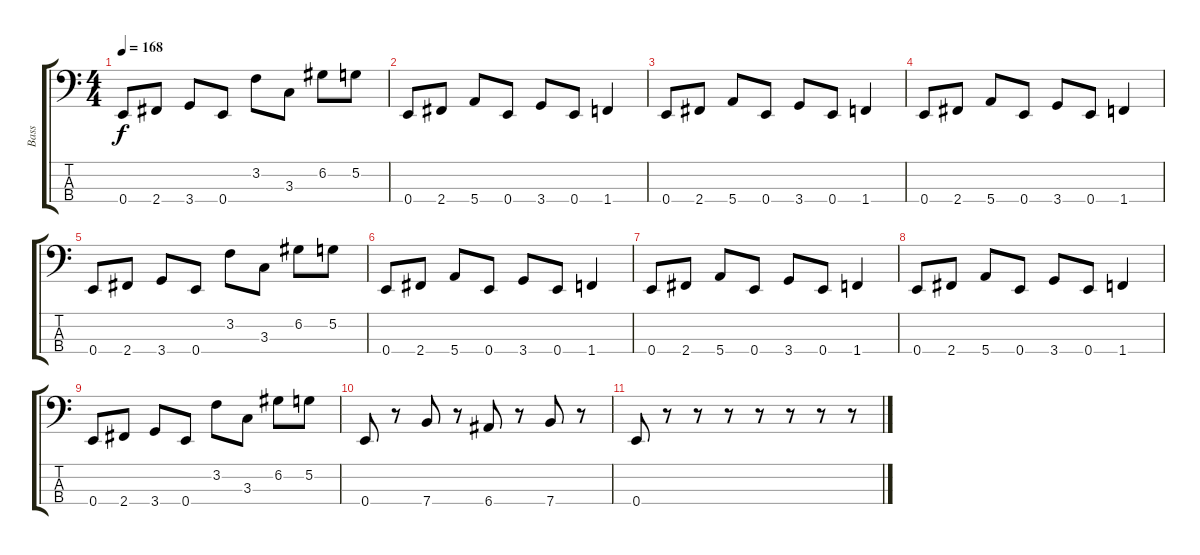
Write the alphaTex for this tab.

\track ("Bass" "Bass") {instrument electricbasspick}
\staff {score tabs}
\tuning (G2 D2 A1 E1) {hide}
\ts (4 4)
\tempo 168
\clef f4
\ks c
0.4.8{dy f} 2.4.8 3.4.8 0.4.8 3.2.8 3.3.8 6.2.8 5.2.8 |
0.4.8 2.4.8 5.4.8 0.4.8 3.4.8 0.4.8 1.4.4 |
0.4.8 2.4.8 5.4.8 0.4.8 3.4.8 0.4.8 1.4.4 |
0.4.8 2.4.8 5.4.8 0.4.8 3.4.8 0.4.8 1.4.4 |
0.4.8 2.4.8 3.4.8 0.4.8 3.2.8 3.3.8 6.2.8 5.2.8 |
0.4.8 2.4.8 5.4.8 0.4.8 3.4.8 0.4.8 1.4.4 |
0.4.8 2.4.8 5.4.8 0.4.8 3.4.8 0.4.8 1.4.4 |
0.4.8 2.4.8 5.4.8 0.4.8 3.4.8 0.4.8 1.4.4 |
0.4.8 2.4.8 3.4.8 0.4.8 3.2.8 3.3.8 6.2.8 5.2.8 |
0.4.8 r.8 7.4.8 r.8 6.4.8 r.8 7.4.8 r.8 |
0.4.8 r.8 r.8 r.8 r.8 r.8 r.8 r.8
